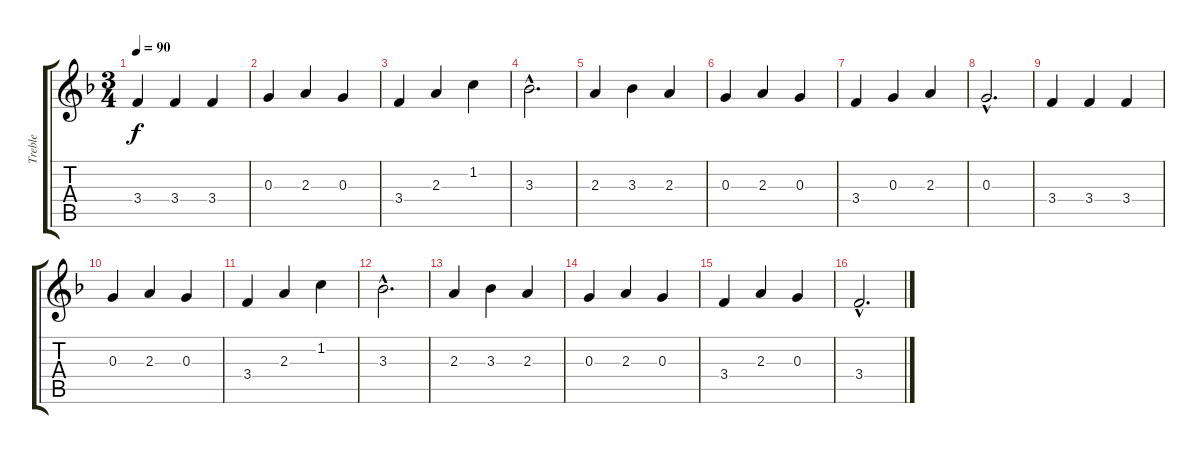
\track ("Treble" "Treble") {instrument acousticguitarnylon}
\staff {score tabs}
\tuning (E4 B3 G3 D3 A2 E2) {hide}
\ts (3 4)
\tempo 90
\clef g2
\ks f
3.4.4{dy f instrument acousticguitarnylon} 3.4.4 3.4.4 |
0.3.4 2.3.4 0.3.4 |
3.4.4 2.3.4 1.2.4 |
3.3{hac}.2{d} |
2.3.4 3.3.4 2.3.4 |
0.3.4 2.3.4 0.3.4 |
3.4.4 0.3.4 2.3.4 |
0.3{hac}.2{d} |
3.4.4 3.4.4 3.4.4 |
0.3.4 2.3.4 0.3.4 |
3.4.4 2.3.4 1.2.4 |
3.3{hac}.2{d} |
2.3.4 3.3.4 2.3.4 |
0.3.4 2.3.4 0.3.4 |
3.4.4 2.3.4 0.3.4 |
3.4{hac}.2{d}
